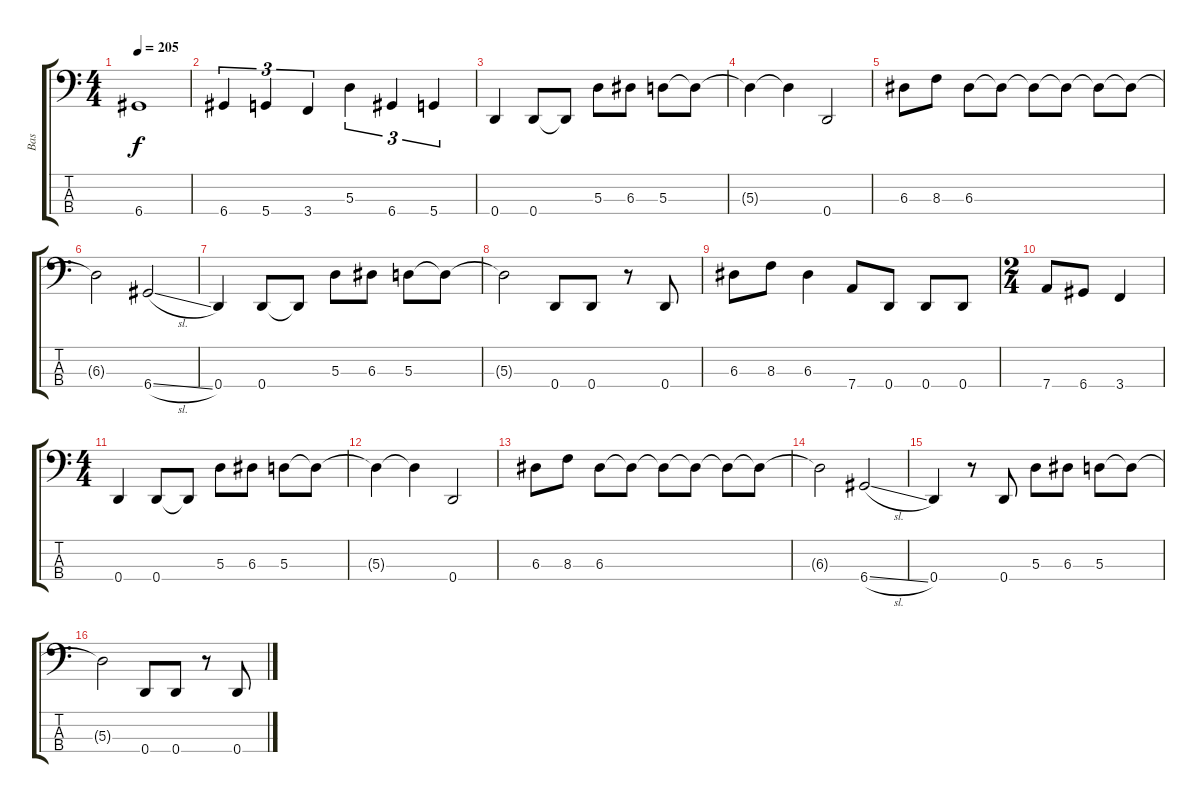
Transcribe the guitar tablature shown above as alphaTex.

\track ("Bas" "Bas") {instrument electricbasspick}
\staff {score tabs}
\tuning (G2 D2 A1 D1) {hide}
\ts (4 4)
\tempo 205
\clef f4
\ks c
6.4.1{dy f} |
6.4.4{tu (3 2)} 5.4.4{tu (3 2)} 3.4.4{tu (3 2)} 5.3.4{tu (3 2)} 6.4.4{tu (3 2)} 5.4.4{tu (3 2)} |
0.4.4 0.4.8 0.4{t}.8 5.3.8 6.3.8 5.3.8 5.3{t}.8 |
5.3{t}.4 5.3{t}.4 0.4.2 |
6.3.8 8.3.8 6.3.8 6.3{t}.8 6.3{t}.8 6.3{t}.8 6.3{t}.8 6.3{t}.8 |
6.3{t}.2 6.4{sl}.2 |
0.4.4 0.4.8 0.4{t}.8 5.3.8 6.3.8 5.3.8 5.3{t}.8 |
5.3{t}.2 0.4.8 0.4.8 r.8 0.4.8 |
6.3.8 8.3.8 6.3.4 7.4.8 0.4.8 0.4.8 0.4.8 |
\ts (2 4)
7.4.8 6.4.8 3.4.4 |
\ts (4 4)
0.4.4 0.4.8 0.4{t}.8 5.3.8 6.3.8 5.3.8 5.3{t}.8 |
5.3{t}.4 5.3{t}.4 0.4.2 |
6.3.8 8.3.8 6.3.8 6.3{t}.8 6.3{t}.8 6.3{t}.8 6.3{t}.8 6.3{t}.8 |
6.3{t}.2 6.4{sl}.2 |
0.4.4 r.8 0.4.8 5.3.8 6.3.8 5.3.8 5.3{t}.8 |
5.3{t}.2 0.4.8 0.4.8 r.8 0.4.8
